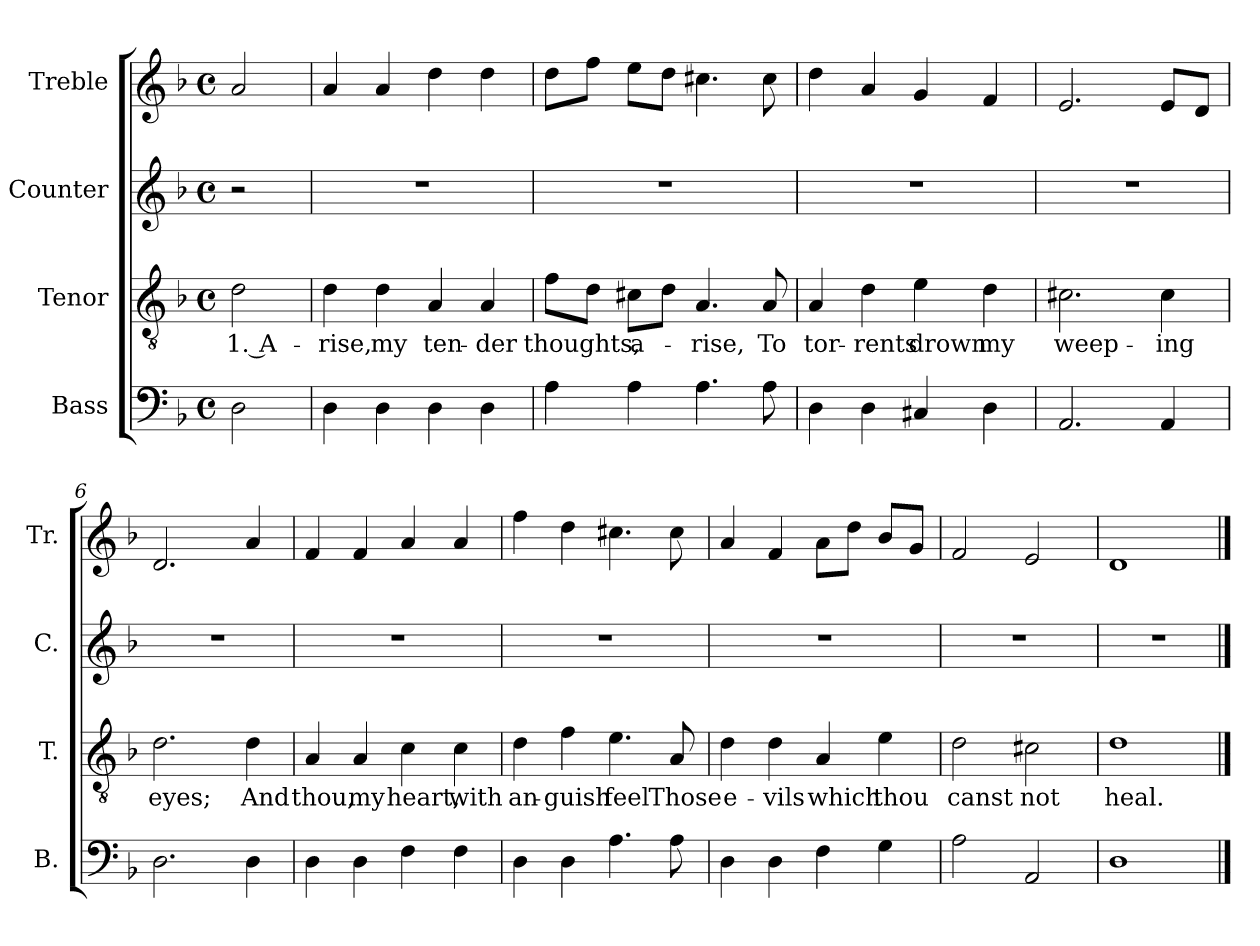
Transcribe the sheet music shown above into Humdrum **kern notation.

**kern	**kern	**text	**kern	**kern
*part4	*part3	*part3	*part2	*part1
*staff4	*staff3	*staff3	*staff2	*staff1
*I"Bass	*I"Tenor	*	*I"Counter	*I"Treble
*I'B.	*I'T.	*	*I'C.	*I'Tr.
*clefF4	*clefGv2	*	*clefG2	*clefG2
*k[b-]	*k[b-]	*	*k[b-]	*k[b-]
*M4/4	*M4/4	*	*M4/4	*M4/4
*met(c)	*met(c)	*	*met(c)	*met(c)
=1	=1	=1	=1	=1
2D\	2d\	1. A-	2r	2a/
=2	=2	=2	=2	=2
4D\	4d\	-rise,	1r	4a/
4D\	4d\	my	.	4a/
4D\	4A/	ten-	.	4dd\
4D\	4A/	-der	.	4dd\
=3	=3	=3	=3	=3
4A\	8f\L	thoughts,	1r	8dd\L
.	8d\J	.	.	8ff\J
4A\	8c#X\L	a-	.	8ee\L
.	8d\J	.	.	8dd\J
4.A\	4.A/	-rise,	.	4.cc#X\
8A\	8A/	To	.	8cc#\
=4	=4	=4	=4	=4
4D\	4A/	tor-	1r	4dd\
4D\	4d\	-rents	.	4a/
4C#X/	4e\	drown	.	4g/
4D\	4d\	my	.	4f/
=5	=5	=5	=5	=5
2.AA/	2.c#X\	weep-	1r	2.e/
4AA/	4c#\	-ing	.	8e/L
.	.	.	.	8d/J
=6	=6	=6	=6	=6
2.D\	2.d\	eyes;	1r	2.d/
4D\	4d\	And	.	4a/
!!LO:LB:g=z
=7	=7	=7	=7	=7
4D\	4A/	thou,	1r	4f/
4D\	4A/	my	.	4f/
4F\	4c\	heart,	.	4a/
4F\	4c\	with	.	4a/
=8	=8	=8	=8	=8
4D\	4d\	an-	1r	4ff\
4D\	4f\	-guish	.	4dd\
4.A\	4.e\	feel	.	4.cc#X\
8A\	8A/	Those	.	8cc#\
=9	=9	=9	=9	=9
4D\	4d\	e-	1r	4a/
4D\	4d\	-vils	.	4f/
4F\	4A/	which	.	8a\L
.	.	.	.	8dd\J
4G\	4e\	thou	.	8b-/L
.	.	.	.	8g/J
=10	=10	=10	=10	=10
2A\	2d\	canst	1r	2f/
2AA/	2c#X\	not	.	2e/
=11	=11	=11	=11	=11
1D	1d	heal.	1r	1d
==	==	==	==	==
*-	*-	*-	*-	*-
